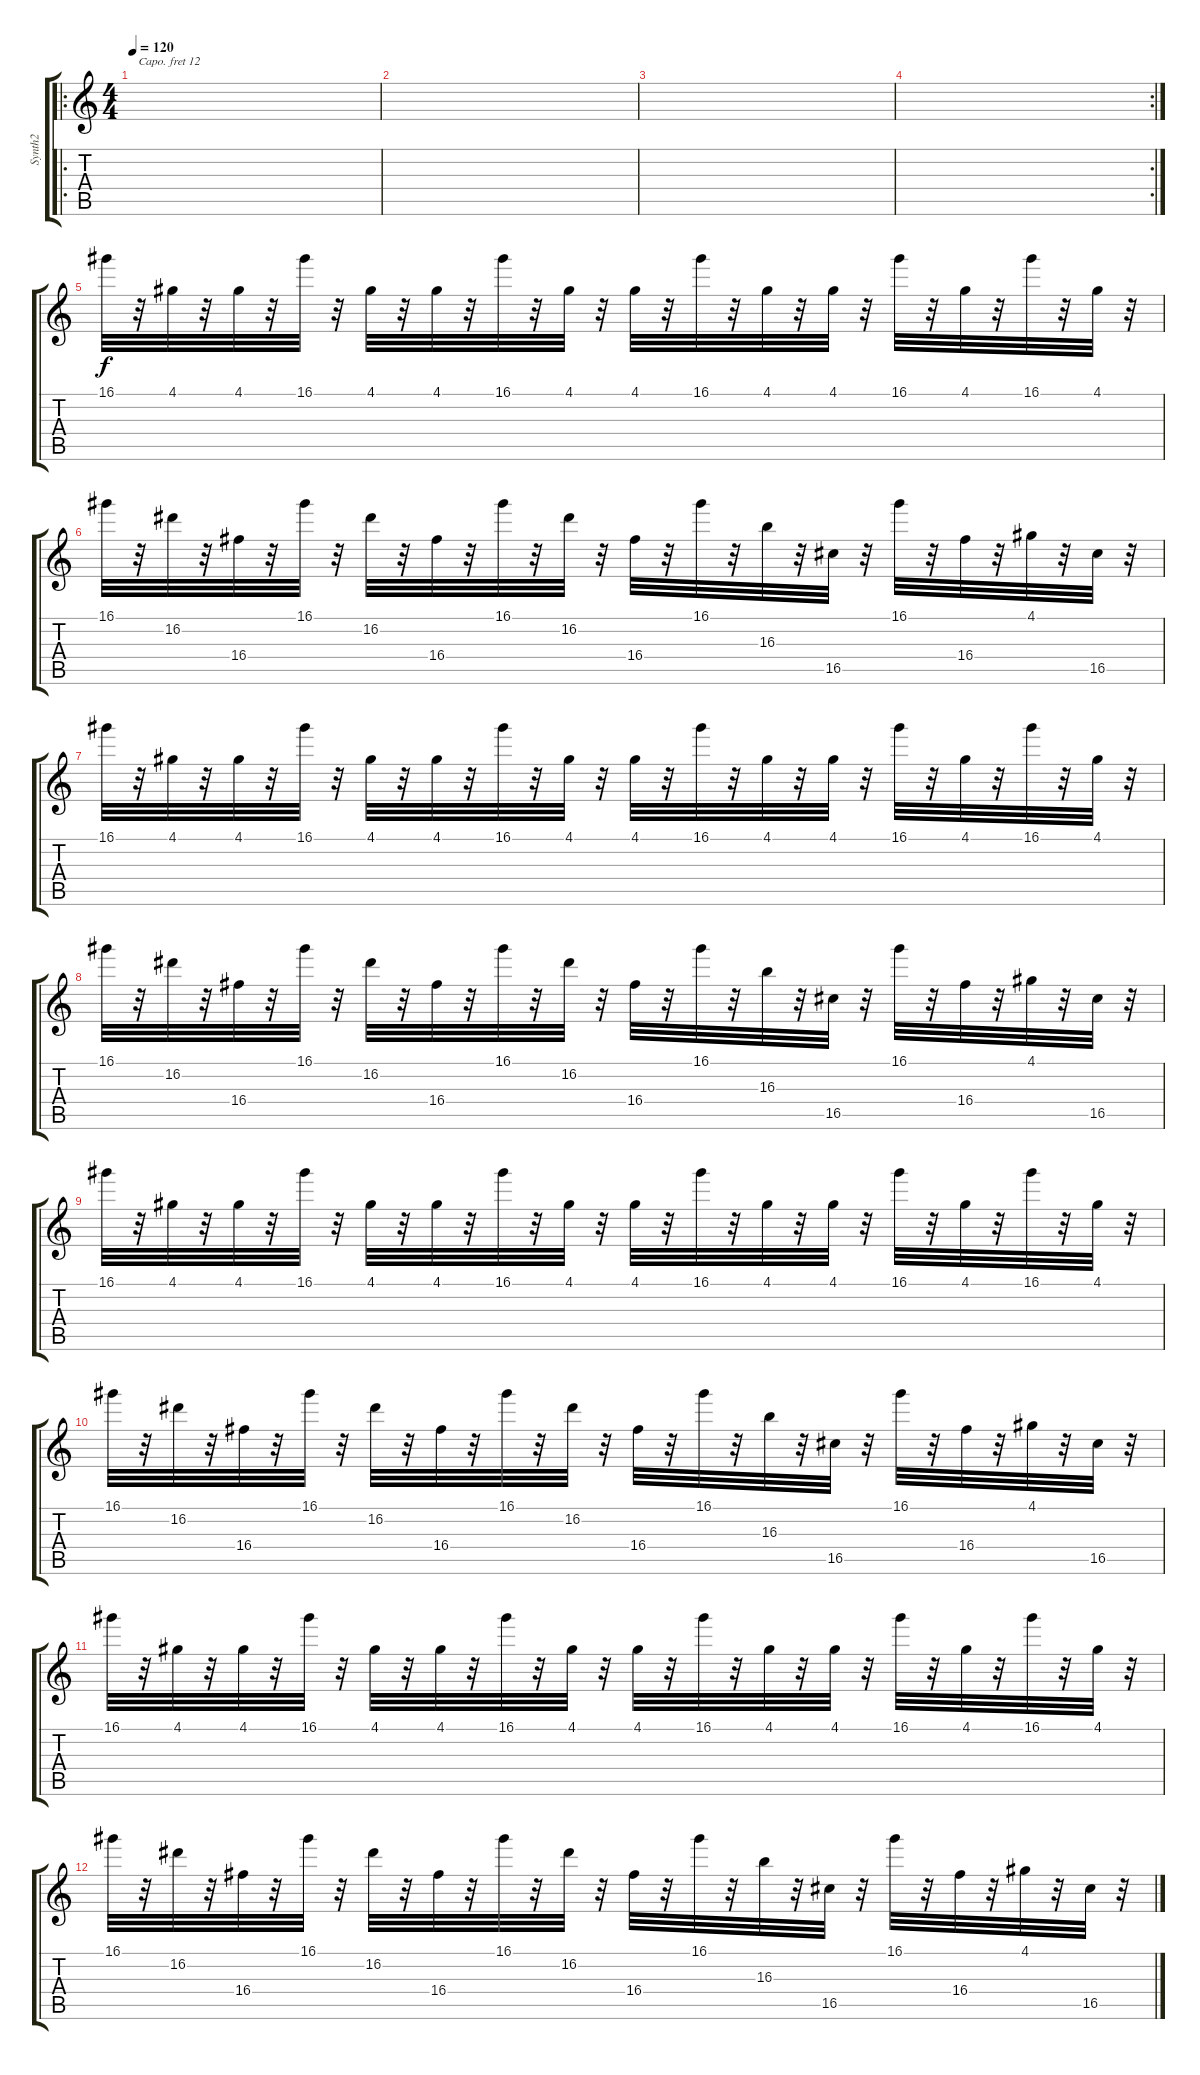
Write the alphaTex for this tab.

\track ("Synth2" "Synth2") {instrument lead2sawtooth}
\staff {score tabs}
\capo 12
\tuning (E4 B3 G3 D3 A2 E2) {hide}
\ro
\ts (4 4)
\tempo 120
\clef g2
\ks c
|
|
|
\rc 2
|
16.1.32 r.32 4.1.32 r.32 4.1.32 r.32 16.1.32 r.32 4.1.32 r.32 4.1.32 r.32 16.1.32 r.32 4.1.32 r.32 4.1.32 r.32 16.1.32 r.32 4.1.32 r.32 4.1.32 r.32 16.1.32 r.32 4.1.32 r.32 16.1.32 r.32 4.1.32 r.32 |
16.1.32 r.32 16.2.32 r.32 16.4.32 r.32 16.1.32 r.32 16.2.32 r.32 16.4.32 r.32 16.1.32 r.32 16.2.32 r.32 16.4.32 r.32 16.1.32 r.32 16.3.32 r.32 16.5.32 r.32 16.1.32 r.32 16.4.32 r.32 4.1.32 r.32 16.5.32 r.32 |
16.1.32 r.32 4.1.32 r.32 4.1.32 r.32 16.1.32 r.32 4.1.32 r.32 4.1.32 r.32 16.1.32 r.32 4.1.32 r.32 4.1.32 r.32 16.1.32 r.32 4.1.32 r.32 4.1.32 r.32 16.1.32 r.32 4.1.32 r.32 16.1.32 r.32 4.1.32 r.32 |
16.1.32 r.32 16.2.32 r.32 16.4.32 r.32 16.1.32 r.32 16.2.32 r.32 16.4.32 r.32 16.1.32 r.32 16.2.32 r.32 16.4.32 r.32 16.1.32 r.32 16.3.32 r.32 16.5.32 r.32 16.1.32 r.32 16.4.32 r.32 4.1.32 r.32 16.5.32 r.32 |
16.1.32 r.32 4.1.32 r.32 4.1.32 r.32 16.1.32 r.32 4.1.32 r.32 4.1.32 r.32 16.1.32 r.32 4.1.32 r.32 4.1.32 r.32 16.1.32 r.32 4.1.32 r.32 4.1.32 r.32 16.1.32 r.32 4.1.32 r.32 16.1.32 r.32 4.1.32 r.32 |
16.1.32 r.32 16.2.32 r.32 16.4.32 r.32 16.1.32 r.32 16.2.32 r.32 16.4.32 r.32 16.1.32 r.32 16.2.32 r.32 16.4.32 r.32 16.1.32 r.32 16.3.32 r.32 16.5.32 r.32 16.1.32 r.32 16.4.32 r.32 4.1.32 r.32 16.5.32 r.32 |
16.1.32 r.32 4.1.32 r.32 4.1.32 r.32 16.1.32 r.32 4.1.32 r.32 4.1.32 r.32 16.1.32 r.32 4.1.32 r.32 4.1.32 r.32 16.1.32 r.32 4.1.32 r.32 4.1.32 r.32 16.1.32 r.32 4.1.32 r.32 16.1.32 r.32 4.1.32 r.32 |
16.1.32 r.32 16.2.32 r.32 16.4.32 r.32 16.1.32 r.32 16.2.32 r.32 16.4.32 r.32 16.1.32 r.32 16.2.32 r.32 16.4.32 r.32 16.1.32 r.32 16.3.32 r.32 16.5.32 r.32 16.1.32 r.32 16.4.32 r.32 4.1.32 r.32 16.5.32 r.32
